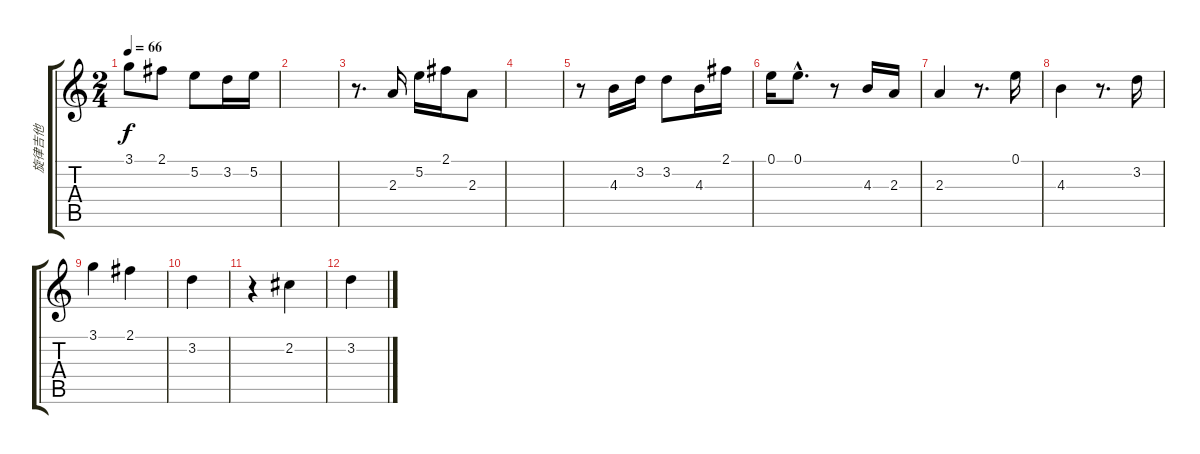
\track ("旋律吉他" "旋律吉他") {instrument overdrivenguitar}
\staff {score tabs}
\tuning (E4 B3 G3 D3 A2 E2) {hide}
\ts (2 4)
\tempo 66
\clef g2
\ks c
3.1.8{dy f} 2.1.8 5.2.8 3.2.16 5.2.16 |
|
r.8{d} 2.3.16 5.2.16 2.1.16 2.3.8 |
|
r.8 4.3.16 3.2.16 3.2.8 4.3.16 2.1.16 |
0.1.16 0.1{hac}.8{d} r.8 4.3.16 2.3.16 |
2.3.4 r.8{d} 0.1.16 |
4.3.4 r.8{d} 3.2.16 |
3.1.4 2.1.4 |
3.2.4 |
r.4 2.2.4 |
3.2.4
